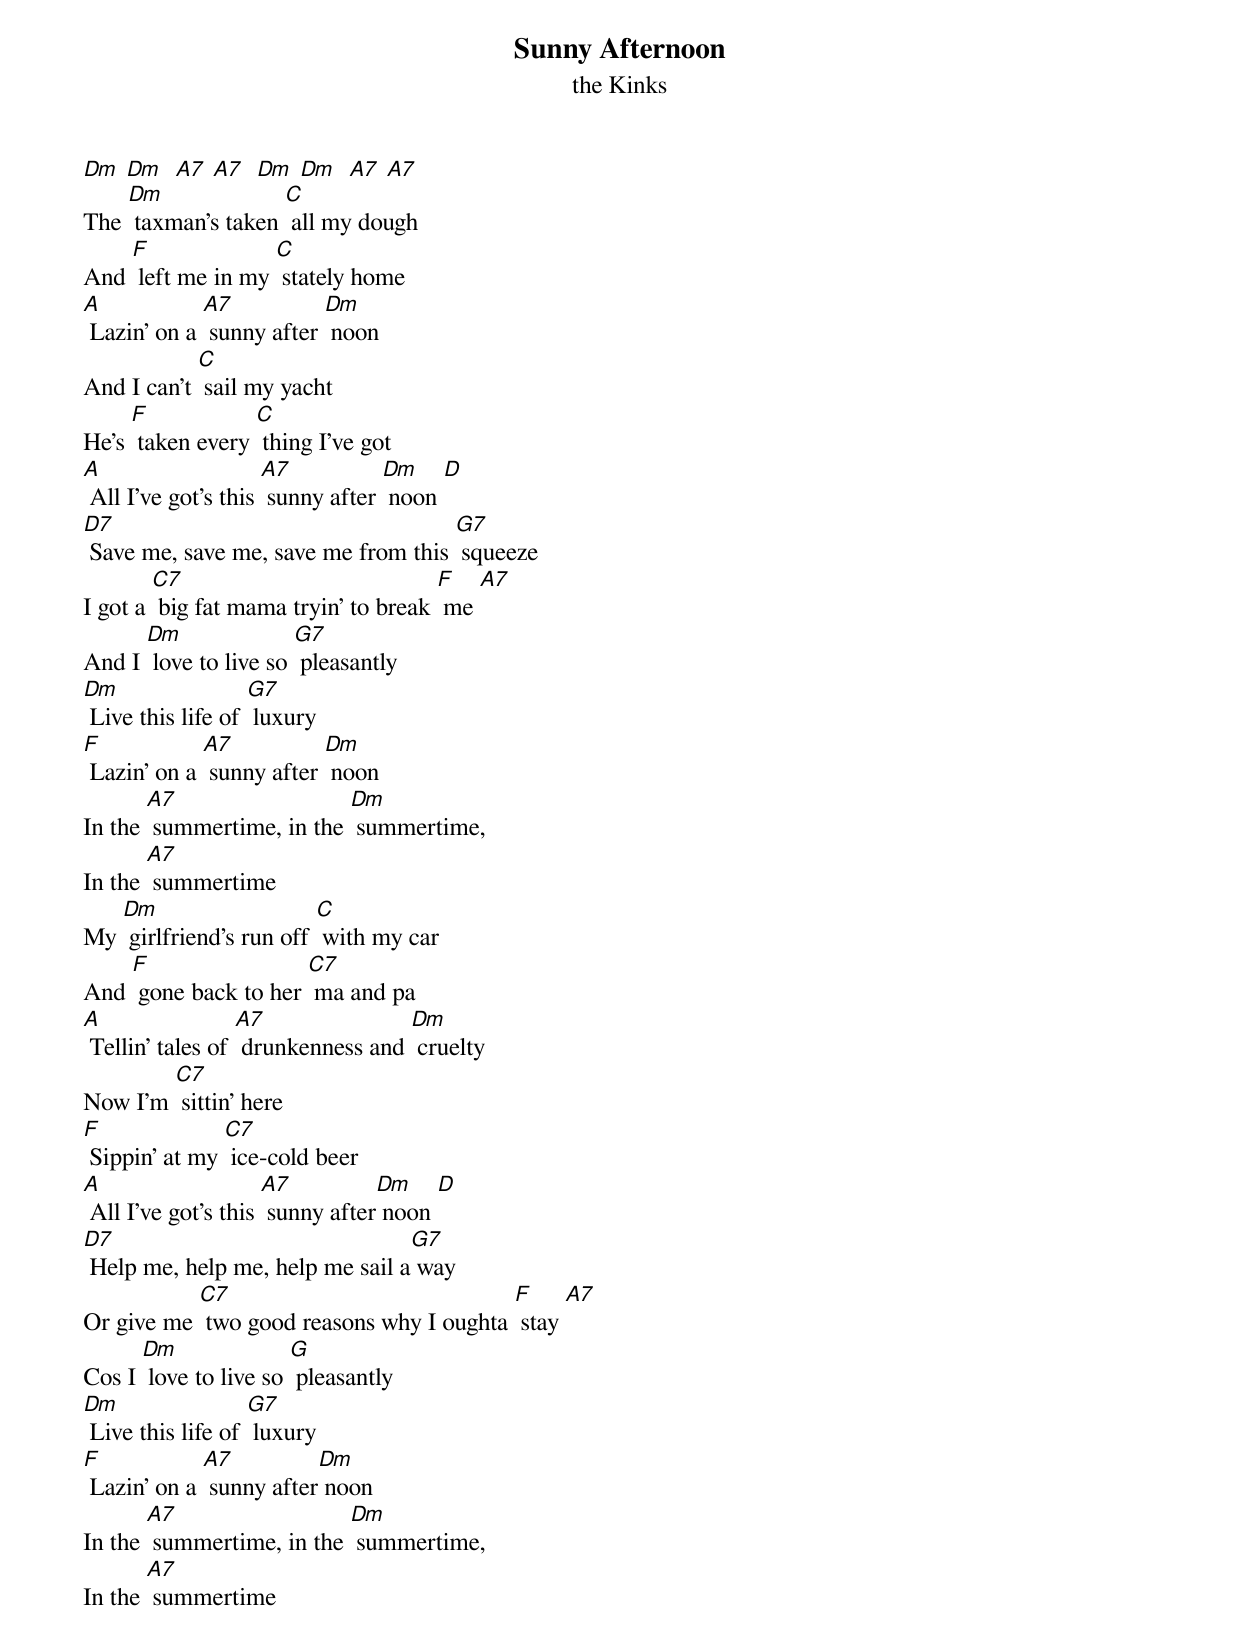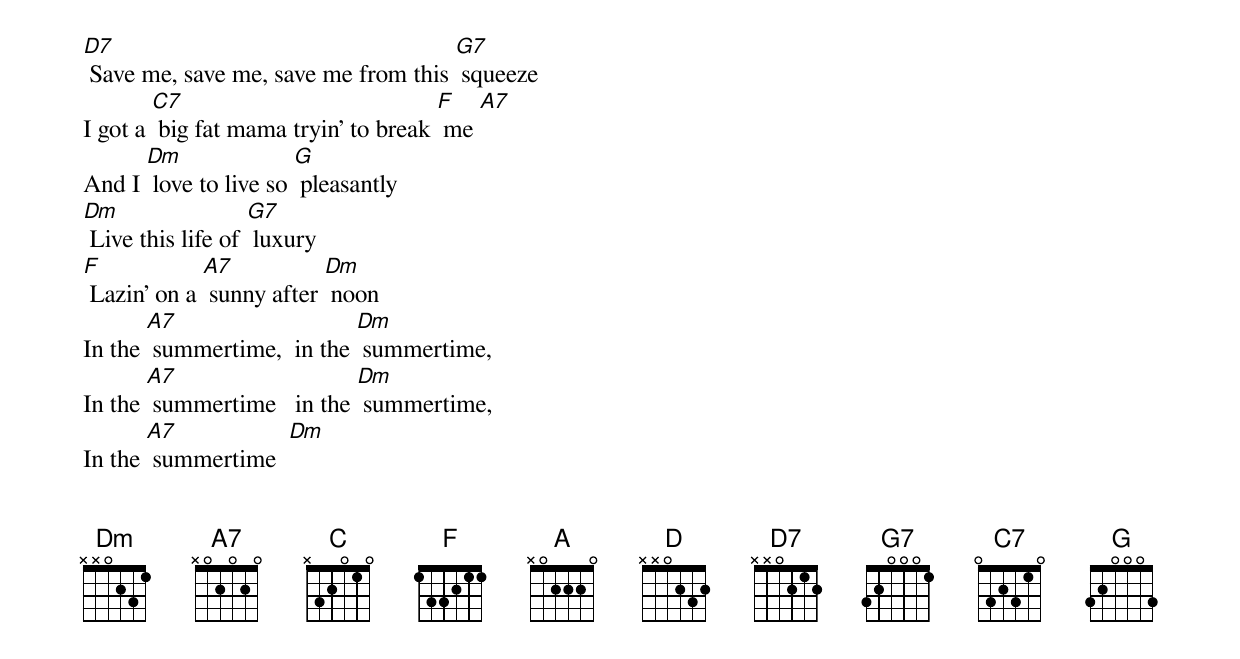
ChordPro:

{title: Sunny Afternoon}
{subtitle: the Kinks}

[Dm] [Dm]  [A7] [A7]  [Dm] [Dm]  [A7] [A7]
The [Dm] taxman’s taken [C] all my dough
And [F] left me in my [C] stately home
[A] Lazin’ on a [A7] sunny after [Dm] noon
And I can’t [C] sail my yacht
He’s [F] taken every [C] thing I’ve got
[A] All I’ve got’s this [A7] sunny after [Dm] noon [D]
[D7] Save me, save me, save me from this [G7] squeeze
I got a [C7] big fat mama tryin’ to break [F] me [A7]
And I [Dm] love to live so [G7] pleasantly
[Dm] Live this life of [G7] luxury
[F] Lazin’ on a [A7] sunny after [Dm] noon
In the [A7] summertime, in the [Dm] summertime,
In the [A7] summertime
My [Dm] girlfriend’s run off [C] with my car
And [F] gone back to her [C7] ma and pa
[A] Tellin’ tales of [A7] drunkenness and [Dm] cruelty
Now I’m [C7] sittin’ here
[F] Sippin’ at my [C7] ice-cold beer
[A] All I’ve got’s this [A7] sunny after[Dm] noon [D]
[D7] Help me, help me, help me sail a[G7] way
Or give me [C7] two good reasons why I oughta [F] stay [A7]
Cos I [Dm] love to live so [G] pleasantly
[Dm] Live this life of [G7] luxury
[F] Lazin’ on a [A7] sunny after[Dm] noon
In the [A7] summertime, in the [Dm] summertime,
In the [A7] summertime
[D7] Save me, save me, save me from this [G7] squeeze
I got a [C7] big fat mama tryin’ to break [F] me [A7]
And I [Dm] love to live so [G] pleasantly
[Dm] Live this life of [G7] luxury
[F] Lazin’ on a [A7] sunny after [Dm] noon
In the [A7] summertime,  in the [Dm] summertime,
In the [A7] summertime   in the [Dm] summertime,
In the [A7] summertime  [Dm]

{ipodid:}

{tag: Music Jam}
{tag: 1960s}
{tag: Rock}
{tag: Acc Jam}
